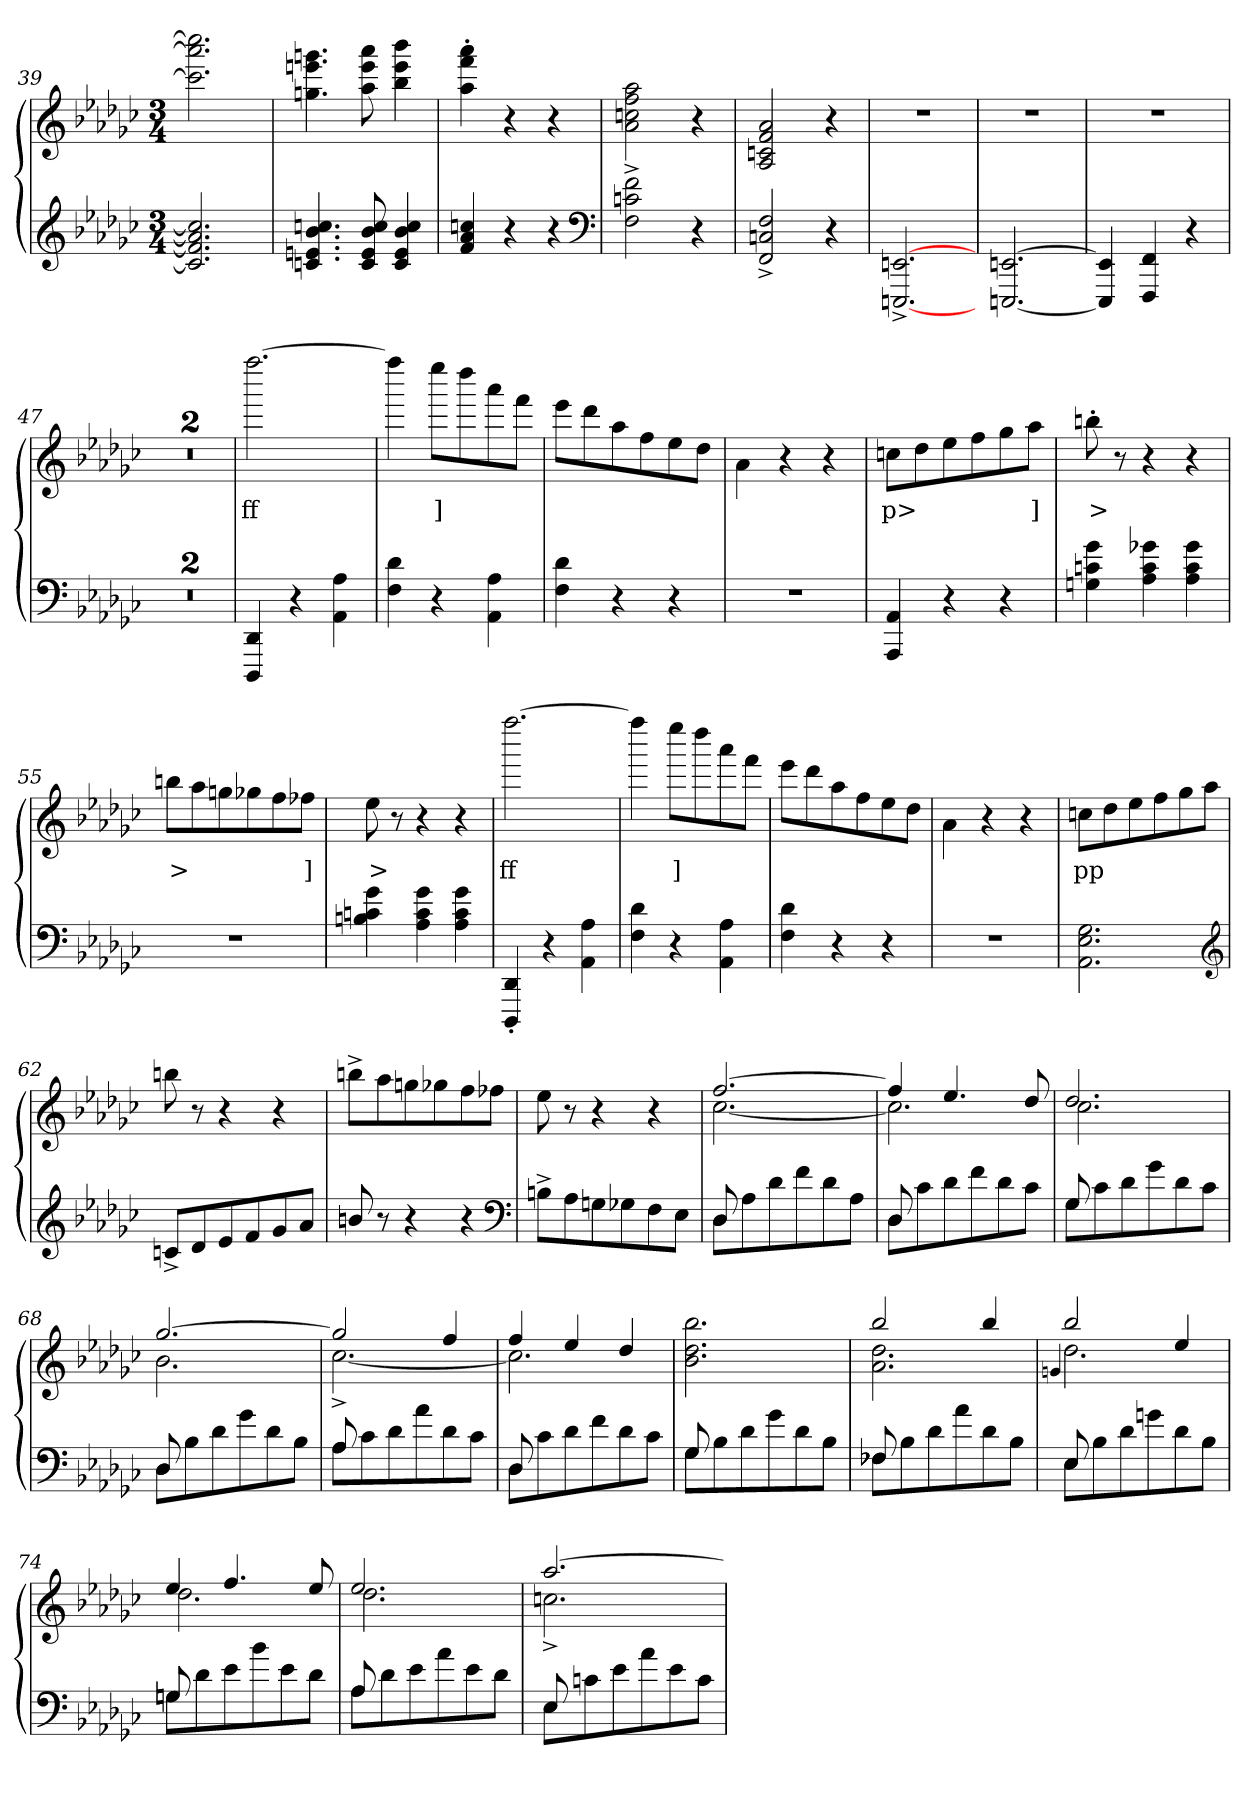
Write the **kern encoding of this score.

**kern	**kern	**text
*part2	*part1	*part1
*staff2	*staff1	*staff1
*clefG2	*clefG2	*
*k[b-e-a-d-g-c-]	*k[b-e-a-d-g-c-]	*
*M3/4	*M3/4	*
=39	=39	=39
2.ccn] 2.a-] 2.f] 2.cn]	2.ccccn] 2.aaa-] 2.cccn]	.
=40	=40	=40
4.ccn 4.b- 4.en 4.cn	4.gggn 4.eeen 4.ggn	.
8cc 8b- 8e 8c	8aaa- 8eee 8aa-	.
4cc 4b- 4e 4c	4bbb- 4eee 4bb-	.
=41	=41	=41
4ccn 4a- 4f	4aaa-'> 4fff'> 4aa-'>	.
4r	4r	.
4r	4r	.
*clefF4	*	*
=42	=42	=42
2f^> 2cn^> 2F^>	2aa- 2ff 2ccn 2a-	.
4r	4r	.
=43	=43	=43
2F^> 2Cn^> 2FF^>	2a- 2f 2cn 2A-	.
4r	4r	.
=44	=44	=44
[2.EEn^> [2.EEEn^>	2.r	.
=45	=45	=45
[2.EEn [2.EEEn	2.r	.
=46	=46	=46
4EEn] 4EEEn]	2.r	.
4FF 4FFF	.	.
4r	.	.
=47	=47	=47
2.r	2.r	.
=48	=48	=48
2.r	2.r	.
=49	=49	=49
4DD- 4DDD-	[2.ffff	ff
4r	.	.
4A- 4AA-	.	.
=50	=50	=50
4d- 4F	4ffff]	.
4r	8eeee-L	]
.	8dddd-	.
4A- 4AA-	8aaa-	.
.	8fffJ	.
=51	=51	=51
4d- 4F	8eee-L	.
.	8ddd-	.
4r	8aa-	.
.	8ff	.
4r	8ee-	.
.	8dd-J	.
=52	=52	=52
2.r	4a-\	.
.	4r	.
.	4r	.
=53	=53	=53
4AA- 4AAA-	8ccnL	p>
.	8dd-	.
4r	8ee-	.
.	8ff	.
4r	8gg-	.
.	8aa-J	]
=54	=54	=54
4g- 4cn 4Gn	8bbn'>	>
.	8r	.
4g-X 4c 4A-	4r	.
4g- 4c 4A-	4r	]
=55	=55	=55
2.r	8bbnL	>
.	8aa-	.
.	8ggn	.
.	8gg-X	.
.	8ff	.
.	8ff-XJ	]
=56	=56	=56
4g- 4cn 4Bn	8ee-	>
.	8r	.
4g- 4c 4A-	4r	.
4g- 4c 4A-	4r	]
=57	=57	=57
4DD-'> 4DDD-'>	[2.ffff	ff
4r	.	.
4A- 4AA-	.	.
=58	=58	=58
4d- 4F	4ffff]	.
4r	8eeee-L	]
.	8dddd-	.
4A- 4AA-	8aaa-	.
.	8fffJ	.
=59	=59	=59
4d- 4F	8eee-L	.
.	8ddd-	.
4r	8aa-	.
.	8ff	.
4r	8ee-	.
.	8dd-J	.
=60	=60	=60
2.r	4a-\	.
.	4r	.
.	4r	.
=61	=61	=61
2.G- 2.E- 2.AA-	8ccnL	pp
.	8dd-	.
.	8ee-	.
.	8ff	.
.	8gg-	.
.	8aa-J	.
*clefG2	*	*
=62	=62	=62
8cn^>L	8bbn	.
8d-	8r	.
8e-	4r	.
8f	.	.
8g-	4r	.
8a-J	.	.
=63	=63	=63
8bn/	8bbn^>L	.
8r	8aa-	.
4r	8ggn	.
.	8gg-X	.
4r	8ff	.
.	8ff-XJ	.
*clefF4	*	*
=64	=64	=64
8Bn^>L	8ee-	.
8A-	8r	.
8Gn	4r	.
8G-X	.	.
8F	4r	.
8E-J	.	.
=65	=65	=65
*^	*^	*
8D-	8D-L	[2.ff	[2.cc-	.
2ryy	8A-	.	.	.
.	8d-	.	.	.
.	8f	.	.	.
.	8d-	.	.	.
8ryy	8A-J	.	.	.
=66	=66	=66	=66	=66
8D-	8D-L	4ff]	2.cc-]	.
2ryy	8c-	.	.	.
.	8d-	4.ee-	.	.
.	8f	.	.	.
.	8d-	.	.	.
8ryy	8c-J	8dd-	.	.
=67	=67	=67	=67	=67
8G-	8G-L	2.dd-	2.cc-	.
2ryy	8c-	.	.	.
.	8d-	.	.	.
.	8g-	.	.	.
.	8d-	.	.	.
8ryy	8c-J	.	.	.
=68	=68	=68	=68	=68
8D-	8D-L	[2.gg-	2.b-	.
2ryy	8B-	.	.	.
.	8d-	.	.	.
.	8g-	.	.	.
.	8d-	.	.	.
8ryy	8B-J	.	.	.
=69	=69	=69	=69	=69
8A-	8A-L	2gg-]	[2.cc-^>	.
2ryy	8c-	.	.	.
.	8d-	.	.	.
.	8a-	.	.	.
.	8d-	4ff	.	.
8ryy	8c-J	.	.	.
=70	=70	=70	=70	=70
8D-	8D-L	4ff	2.cc-]	.
2ryy	8c-	.	.	.
.	8d-	4ee-	.	.
.	8f	.	.	.
.	8d-	4dd-	.	.
8ryy	8c-J	.	.	.
*	*	*v	*v	*
=71	=71	=71	=71
8G-	8G-L	2.bb- 2.dd- 2.b-	.
2ryy	8B-	.	.
.	8d-	.	.
.	8g-	.	.
.	8d-	.	.
8ryy	8B-J	.	.
=72	=72	=72	=72
*	*	*^	*
8F-X	8F-L	2bb-	2.dd- 2.a-	.
2ryy	8B-	.	.	.
.	8d-	.	.	.
.	8a-	.	.	.
.	8d-	4bb-	.	.
8ryy	8B-J	.	.	.
=73	=73	=73	=73	=73
.	.	4qqgn/	.	.
8E-	8E-L	2bb-	2.dd-	.
2ryy	8B-	.	.	.
.	8d-	.	.	.
.	8gn	.	.	.
.	8d-	4ee-	.	.
8ryy	8B-J	.	.	.
=74	=74	=74	=74	=74
8Gn	8GnL	4ee-	2.dd-	.
2ryy	8d-	.	.	.
.	8e-	4.ff	.	.
.	8b-	.	.	.
.	8e-	.	.	.
8ryy	8d-J	8ee-	.	.
=75	=75	=75	=75	=75
8A-	8A-L	2.ee-	2.dd-	.
2ryy	8d-	.	.	.
.	8e-	.	.	.
.	8a-	.	.	.
.	8e-	.	.	.
8ryy	8d-J	.	.	.
=76	=76	=76	=76	=76
8E-	8E-L	[2.aa-	2.ccn^>	.
2ryy	8cn	.	.	.
.	8e-	.	.	.
.	8a-	.	.	.
.	8e-	.	.	.
8ryy	8cJ	.	.	.
*v	*v	*	*	*
*	*v	*v	*
=	=	=
*-	*-	*-
